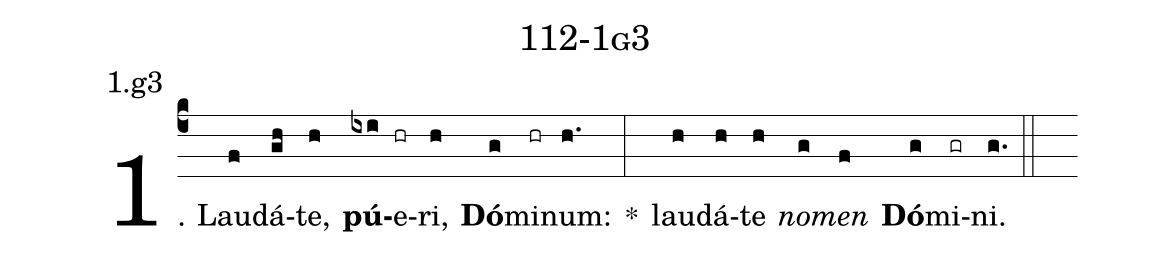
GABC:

name: 112-1g3;
annotation: 1.g3;
%%
(c4)1. Lau(f)dá(gh)te,(h) <b>pú</b>(ixi)e(hr)ri,(h) <b>Dó</b>(g)mi(hr)num:(h.) *(:) lau(h)dá(h)te(h) <i>no</i>(g)<i>men</i>(f) <b>Dó</b>(g)mi(gr)ni.(g.) (::)
